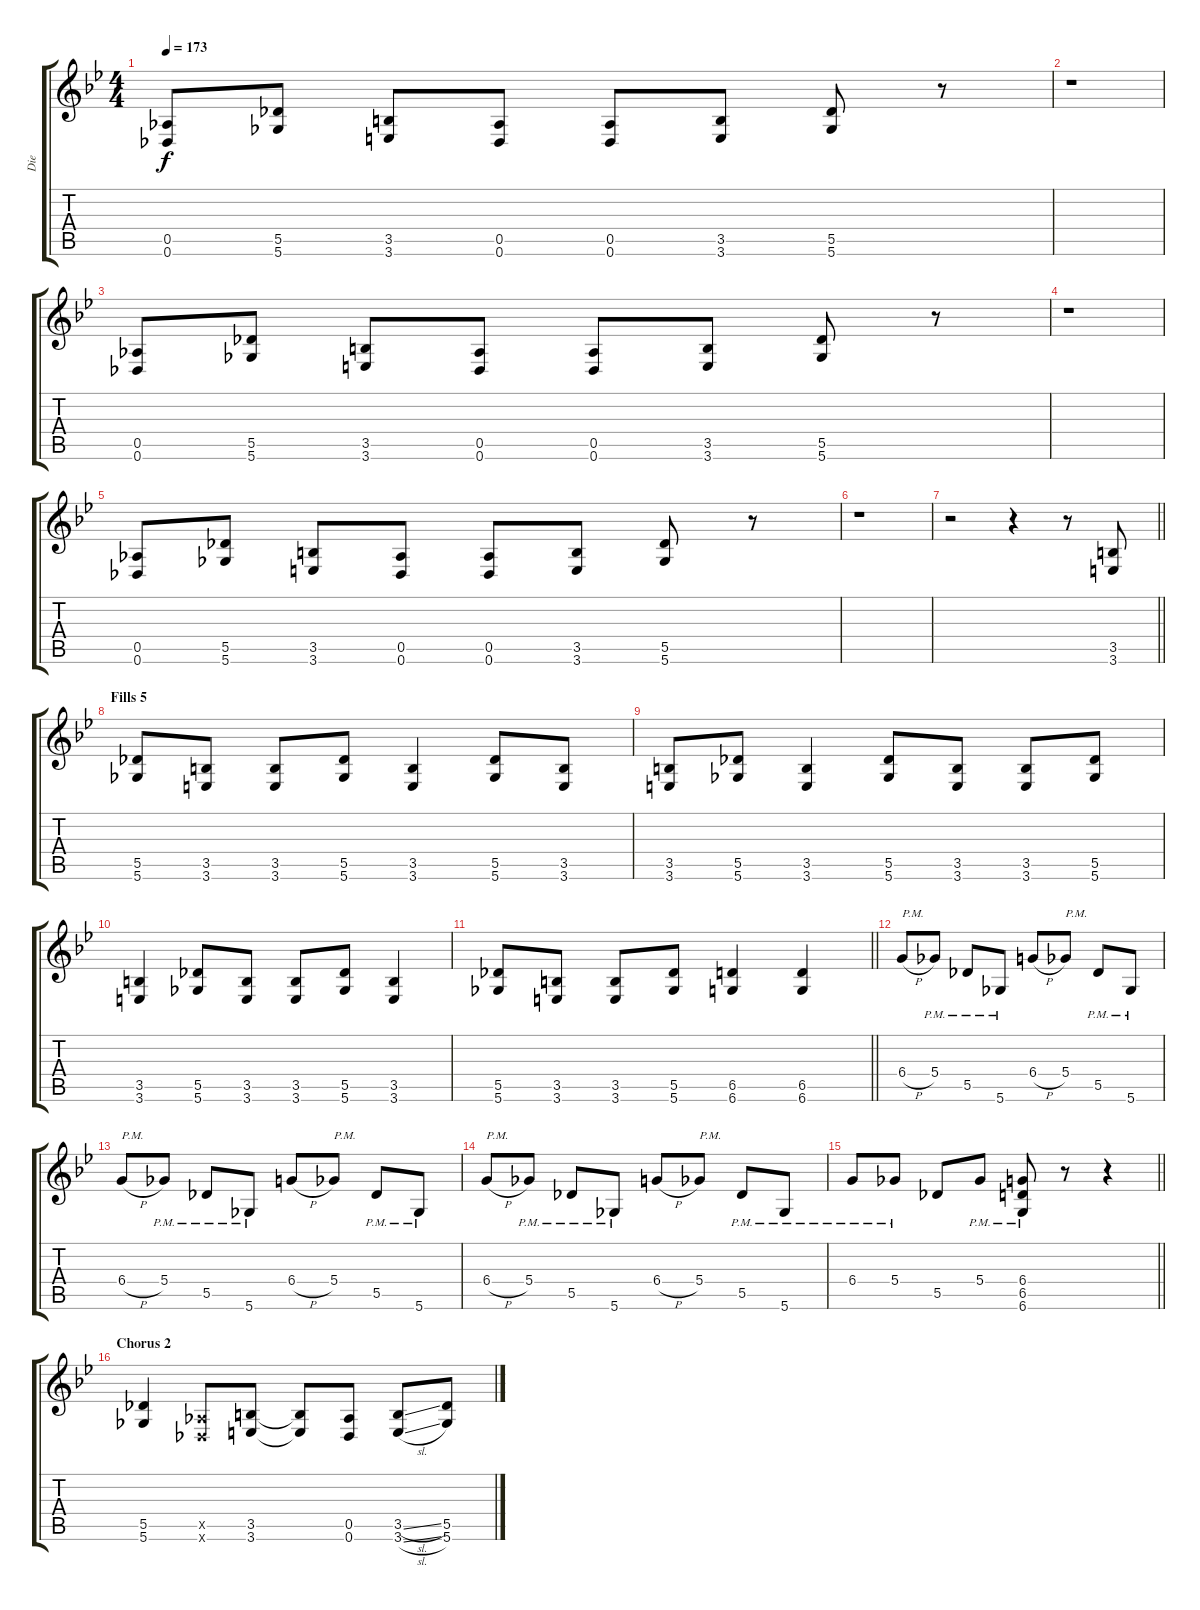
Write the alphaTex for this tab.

\track ("Die" "Die") {instrument distortionguitar}
\staff {score tabs}
\tuning (Eb4 Bb3 Gb3 Db3 Ab2 Db2) {hide}
\ts (4 4)
\tempo 173
\clef g2
\ks bb
(0.5 0.6).8{dy f} (5.5 5.6).8 (3.5 3.6).8 (0.5 0.6).8 (0.5 0.6).8 (3.5 3.6).8 (5.5 5.6).8 r.8 |
r.1 |
(0.5 0.6).8 (5.5 5.6).8 (3.5 3.6).8 (0.5 0.6).8 (0.5 0.6).8 (3.5 3.6).8 (5.5 5.6).8 r.8 |
r.1 |
(0.5 0.6).8 (5.5 5.6).8 (3.5 3.6).8 (0.5 0.6).8 (0.5 0.6).8 (3.5 3.6).8 (5.5 5.6).8 r.8 |
r.1 |
\barLineRight lightlight
r.2 r.4 r.8 (3.5 3.6).8 |
\section ("" "Fills 5")
(5.5 5.6).8 (3.5 3.6).8 (3.5 3.6).8 (5.5 5.6).8 (3.5 3.6).4 (5.5 5.6).8 (3.5 3.6).8 |
(3.5 3.6).8 (5.5 5.6).8 (3.5 3.6).4 (5.5 5.6).8 (3.5 3.6).8 (3.5 3.6).8 (5.5 5.6).8 |
(3.5 3.6).4 (5.5 5.6).8 (3.5 3.6).8 (3.5 3.6).8 (5.5 5.6).8 (3.5 3.6).4 |
\barLineRight lightlight
(5.5 5.6).8 (3.5 3.6).8 (3.5 3.6).8 (5.5 5.6).8 (6.5 6.6).4 (6.5 6.6).4 |
6.4{h}.8{txt "P.M."} 5.4{pm}.8 5.5{pm}.8 5.6{pm}.8 6.4{h}.8 5.4.8{txt "P.M."} 5.5{pm}.8 5.6{pm}.8 |
6.4{h}.8{txt "P.M."} 5.4{pm}.8 5.5{pm}.8 5.6{pm}.8 6.4{h}.8 5.4.8{txt "P.M."} 5.5{pm}.8 5.6{pm}.8 |
6.4{h}.8{txt "P.M."} 5.4{pm}.8 5.5{pm}.8 5.6{pm}.8 6.4{h}.8 5.4.8{txt "P.M."} 5.5{pm}.8 5.6{pm}.8 |
\barLineRight lightlight
6.4{pm}.8 5.4{pm}.8 5.5.8 5.4{pm}.8 (6.4{pm} 6.5{pm} 6.6{pm}).8 r.8 r.4 |
\section ("" "Chorus 2")
(5.5 5.6).4 (0.5{x} 0.6{x}).8 (3.5 3.6).8 (3.5{t} 3.6{t}).8 (0.5 0.6).8 (3.5{sl} 3.6{sl}).8 (5.5 5.6).8
